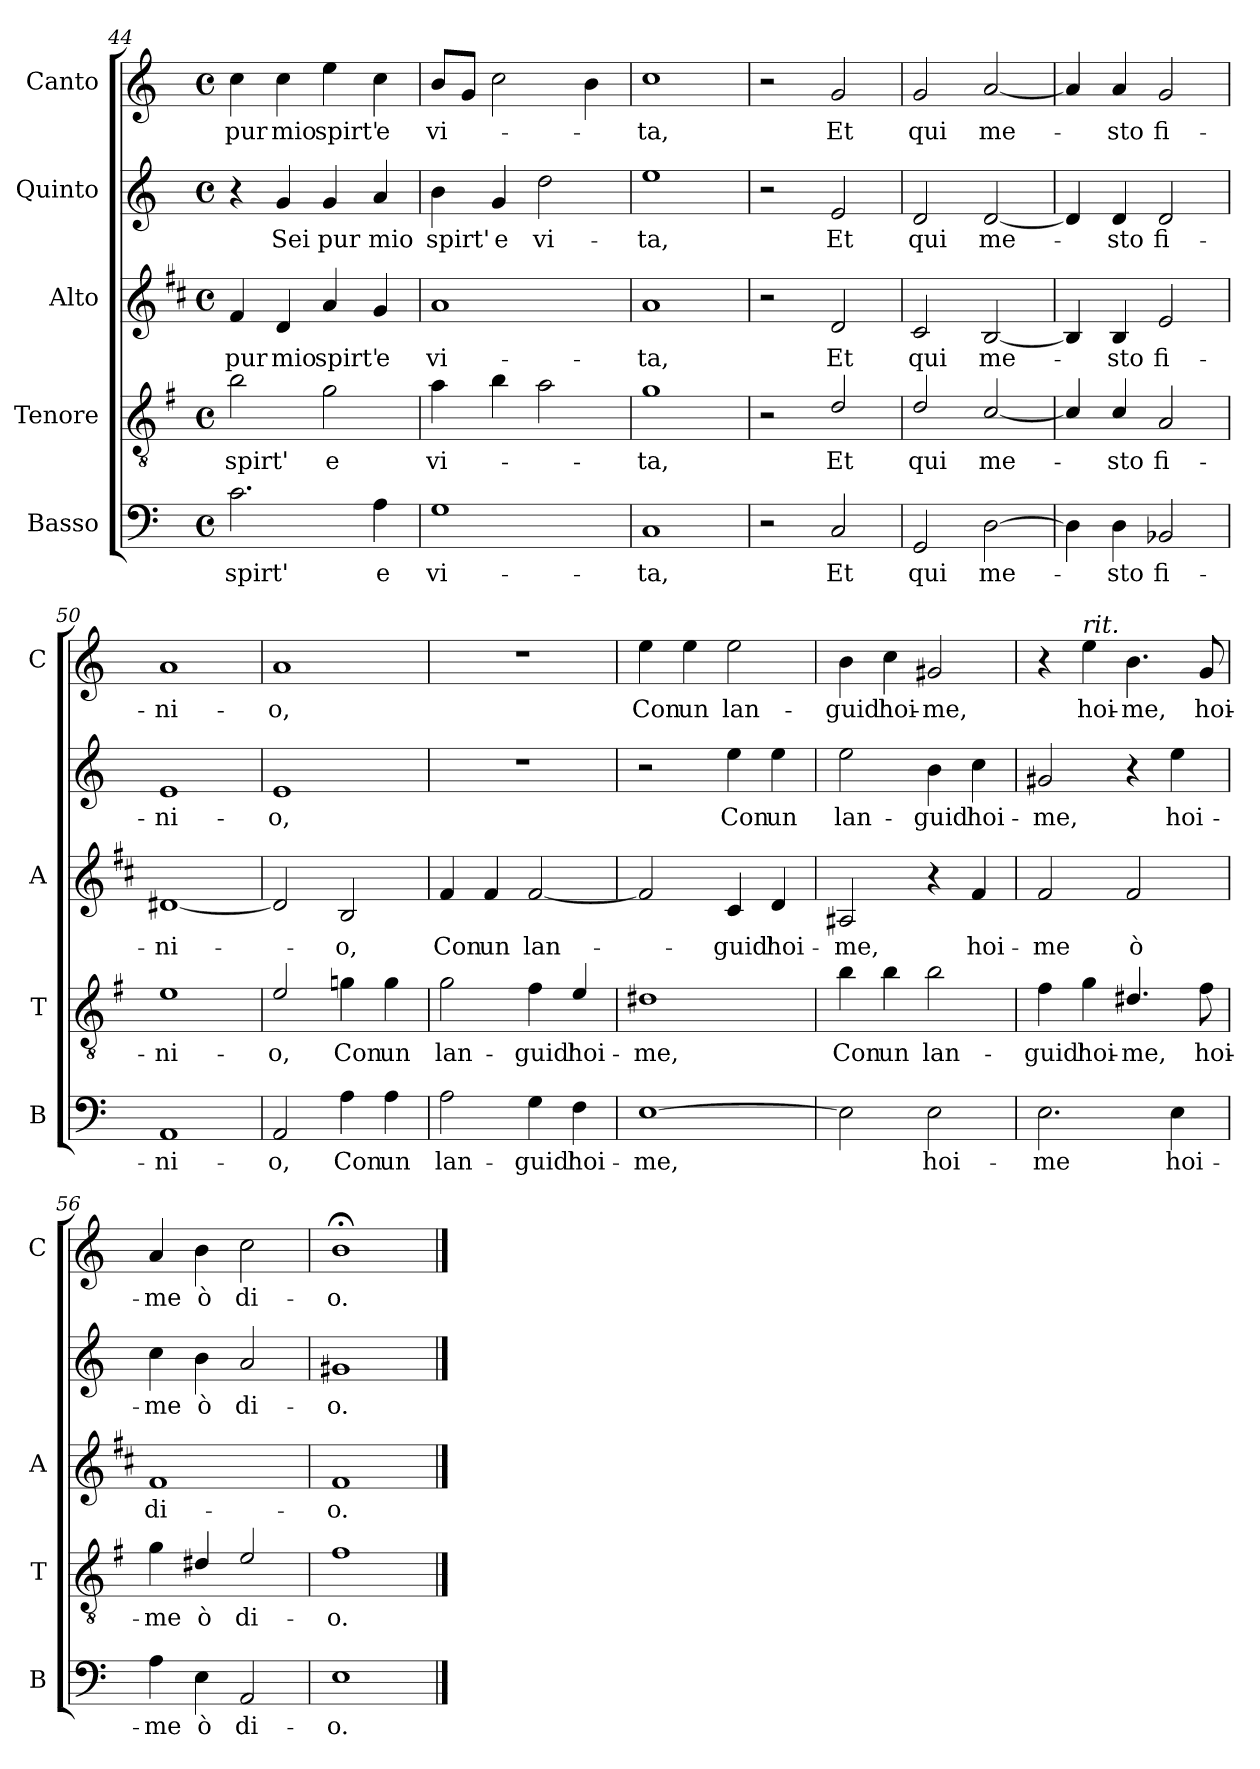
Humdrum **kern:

**kern	**text	**kern	**text	**kern	**text	**kern	**text	**kern	**text
*part5	*part5	*part4	*part4	*part3	*part3	*part2	*part2	*part1	*part1
*staff5	*staff5	*staff4	*staff4	*staff3	*staff3	*staff2	*staff2	*staff1	*staff1
*I"Basso	*	*I"Tenore	*	*I"Alto	*	*I"Quinto	*	*I"Canto	*
*I'B	*	*I'T	*	*I'A	*	*	*	*I'C	*
*clefF4	*	*clefGv2	*	*clefG2	*	*clefG2	*	*clefG2	*
*	*	*ITrd4c7	*	*ITrd1c2	*	*	*	*	*
*k[]	*	*k[]	*	*k[]	*	*k[]	*	*k[]	*
*C:	*	*C:	*	*C:	*	*C:	*	*C:	*
*M4/4	*	*M4/4	*	*M4/4	*	*M4/4	*	*M4/4	*
*met(c)	*	*met(c)	*	*met(c)	*	*met(c)	*	*met(c)	*
=44	=44	=44	=44	=44	=44	=44	=44	=44	=44
!	!LO:LY:b	!	!LO:LY:b	!	!LO:LY:b	!	!	!	!LO:LY:b
2.c\	spirt'	2e\	spirt'	4e/	pur	4r	.	4cc\	pur
!	!	!	!	!	!LO:LY:b	!	!LO:LY:b	!	!LO:LY:b
.	.	.	.	4c/	mio	4g/	Sei	4cc\	mio
!	!	!	!LO:LY:b	!	!LO:LY:b	!	!LO:LY:b	!	!LO:LY:b
.	.	2c\	e	4g/	spirt'	4g/	pur	4ee\	spirt'
!	!LO:LY:b	!	!	!	!LO:LY:b	!	!LO:LY:b	!	!LO:LY:b
4A\	e	.	.	4f/	e	4a/	mio	4cc\	e
=45	=45	=45	=45	=45	=45	=45	=45	=45	=45
!	!LO:LY:b	!	!LO:LY:b	!	!LO:LY:b	!	!LO:LY:b	!	!LO:LY:b
1G	vi-	4d\	vi-	1g	vi-	4b\	spirt'	8b/L	vi-
.	.	.	.	.	.	.	.	8g/J	.
!	!	!	!	!	!	!	!LO:LY:b	!	!
.	.	4e\	.	.	.	4g/	e	2cc\	.
!	!	!	!	!	!	!	!LO:LY:b	!	!
.	.	2d\	.	.	.	2dd\	vi-	.	.
.	.	.	.	.	.	.	.	4b\	.
=46	=46	=46	=46	=46	=46	=46	=46	=46	=46
!	!LO:LY:b	!	!LO:LY:b	!	!LO:LY:b	!	!LO:LY:b	!	!LO:LY:b
1C	-ta,	1c	-ta,	1g	-ta,	1ee	-ta,	1cc	-ta,
=47	=47	=47	=47	=47	=47	=47	=47	=47	=47
2r	.	2r	.	2r	.	2r	.	2r	.
!	!LO:LY:b	!	!LO:LY:b	!	!LO:LY:b	!	!LO:LY:b	!	!LO:LY:b
2C/	Et	2G/	Et	2c/	Et	2e/	Et	2g/	Et
=48	=48	=48	=48	=48	=48	=48	=48	=48	=48
!	!LO:LY:b	!	!LO:LY:b	!	!LO:LY:b	!	!LO:LY:b	!	!LO:LY:b
2GG/	qui	2G/	qui	2B/	qui	2d/	qui	2g/	qui
!	!LO:LY:b	!	!LO:LY:b	!	!LO:LY:b	!	!LO:LY:b	!	!LO:LY:b
[2D\	me-	[2F/	me-	[2A/	me-	[2d/	me-	[2a/	me-
=49	=49	=49	=49	=49	=49	=49	=49	=49	=49
4D\]	.	4F/]	.	4A/]	.	4d/]	.	4a/]	.
!	!LO:LY:b	!	!LO:LY:b	!	!LO:LY:b	!	!LO:LY:b	!	!LO:LY:b
4D\	-sto	4F/	-sto	4A/	-sto	4d/	-sto	4a/	-sto
!	!LO:LY:b	!	!LO:LY:b	!	!LO:LY:b	!	!LO:LY:b	!	!LO:LY:b
2BB-X/	fi-	2D/	fi-	2d/	fi-	2d/	fi-	2g/	fi-
=50	=50	=50	=50	=50	=50	=50	=50	=50	=50
!	!LO:LY:b	!	!LO:LY:b	!	!LO:LY:b	!	!LO:LY:b	!	!LO:LY:b
1AA	-ni-	1A	-ni-	[1c#X	-ni-	1e	-ni-	1a	-ni-
!!LO:LB:g=z
=51	=51	=51	=51	=51	=51	=51	=51	=51	=51
!	!LO:LY:b	!	!LO:LY:b	!	!	!	!LO:LY:b	!	!LO:LY:b
2AA/	-o,	2A/	-o,	2c#/]	.	1e	-o,	1a	-o,
!	!LO:LY:b	!	!LO:LY:b	!	!LO:LY:b	!	!	!	!
4A\	Con	4cni\	Con	2A/	-o,	.	.	.	.
!	!LO:LY:b	!	!LO:LY:b	!	!	!	!	!	!
4A\	un	4c\	un	.	.	.	.	.	.
=52	=52	=52	=52	=52	=52	=52	=52	=52	=52
!	!LO:LY:b	!	!LO:LY:b	!	!LO:LY:b	!	!	!	!
2A\	lan-	2c\	lan-	4e/	Con	1r	.	1r	.
!	!	!	!	!	!LO:LY:b	!	!	!	!
.	.	.	.	4e/	un	.	.	.	.
!	!LO:LY:b	!	!LO:LY:b	!	!LO:LY:b	!	!	!	!
4G\	-guid'	4B\	-guid'	[2e/	lan-	.	.	.	.
!	!LO:LY:b	!	!LO:LY:b	!	!	!	!	!	!
4F\	hoi-	4A/	hoi-	.	.	.	.	.	.
=53	=53	=53	=53	=53	=53	=53	=53	=53	=53
!	!LO:LY:b	!	!LO:LY:b	!	!	!	!	!	!LO:LY:b
[1E	-me,	1G#X	-me,	2e/]	.	2r	.	4ee\	Con
!	!	!	!	!	!	!	!	!	!LO:LY:b
.	.	.	.	.	.	.	.	4ee\	un
!	!	!	!	!	!LO:LY:b	!	!LO:LY:b	!	!LO:LY:b
.	.	.	.	4B/	-guid'	4ee\	Con	2ee\	lan-
!	!	!	!	!	!LO:LY:b	!	!LO:LY:b	!	!
.	.	.	.	4c/	hoi-	4ee\	un	.	.
=54	=54	=54	=54	=54	=54	=54	=54	=54	=54
!	!	!	!LO:LY:b	!	!LO:LY:b	!	!LO:LY:b	!	!LO:LY:b
2E\]	.	4e\	Con	2G#X/	-me,	2ee\	lan-	4b\	-guid'
!	!	!	!LO:LY:b	!	!	!	!	!	!LO:LY:b
.	.	4e\	un	.	.	.	.	4cc\	hoi-
!	!LO:LY:b	!	!LO:LY:b	!	!	!	!LO:LY:b	!	!LO:LY:b
2E\	hoi-	2e\	lan-	4r	.	4b\	-guid'	2g#X/	-me,
!	!	!	!	!	!LO:LY:b	!	!LO:LY:b	!	!
.	.	.	.	4e/	hoi-	4cc\	hoi-	.	.
=55	=55	=55	=55	=55	=55	=55	=55	=55	=55
!	!LO:LY:b	!	!LO:LY:b	!	!LO:LY:b	!	!LO:LY:b	!	!
2.E\	-me	4B\	-guid'	2e/	-me	2g#X/	-me,	4r	.
!	!	!	!	!	!	!	!	!LO:TX:a:i:t=rit.	!
!	!	!	!LO:LY:b	!	!	!	!	!	!LO:LY:b
.	.	4c\	hoi-	.	.	.	.	4ee\	hoi-
!	!	!	!LO:LY:b	!	!LO:LY:b	!	!	!	!LO:LY:b
.	.	4.G#X/	-me,	2e/	ò	4r	.	4.b\	-me,
!	!LO:LY:b	!	!	!	!	!	!LO:LY:b	!	!
4E\	hoi-	.	.	.	.	4ee\	hoi-	.	.
!	!	!	!LO:LY:b	!	!	!	!	!	!LO:LY:b
.	.	8B\	hoi-	.	.	.	.	8g/	hoi-
=56	=56	=56	=56	=56	=56	=56	=56	=56	=56
!	!LO:LY:b	!	!LO:LY:b	!	!LO:LY:b	!	!LO:LY:b	!	!LO:LY:b
4A\	-me	4c\	-me	1e	di-	4cc\	-me	4a/	-me
!	!LO:LY:b	!	!LO:LY:b	!	!	!	!LO:LY:b	!	!LO:LY:b
4E\	ò	4G#X/	ò	.	.	4b\	ò	4b\	ò
!	!LO:LY:b	!	!LO:LY:b	!	!	!	!LO:LY:b	!	!LO:LY:b
2AA/	di-	2A/	di-	.	.	2a/	di-	2cc\	di-
=57	=57	=57	=57	=57	=57	=57	=57	=57	=57
!	!LO:LY:b	!	!LO:LY:b	!	!LO:LY:b	!	!LO:LY:b	!	!LO:LY:b
1E	-o.	1B	-o.	1e	-o.	1g#X	-o.	1b;<	-o.
==	==	==	==	==	==	==	==	==	==
*-	*-	*-	*-	*-	*-	*-	*-	*-	*-
